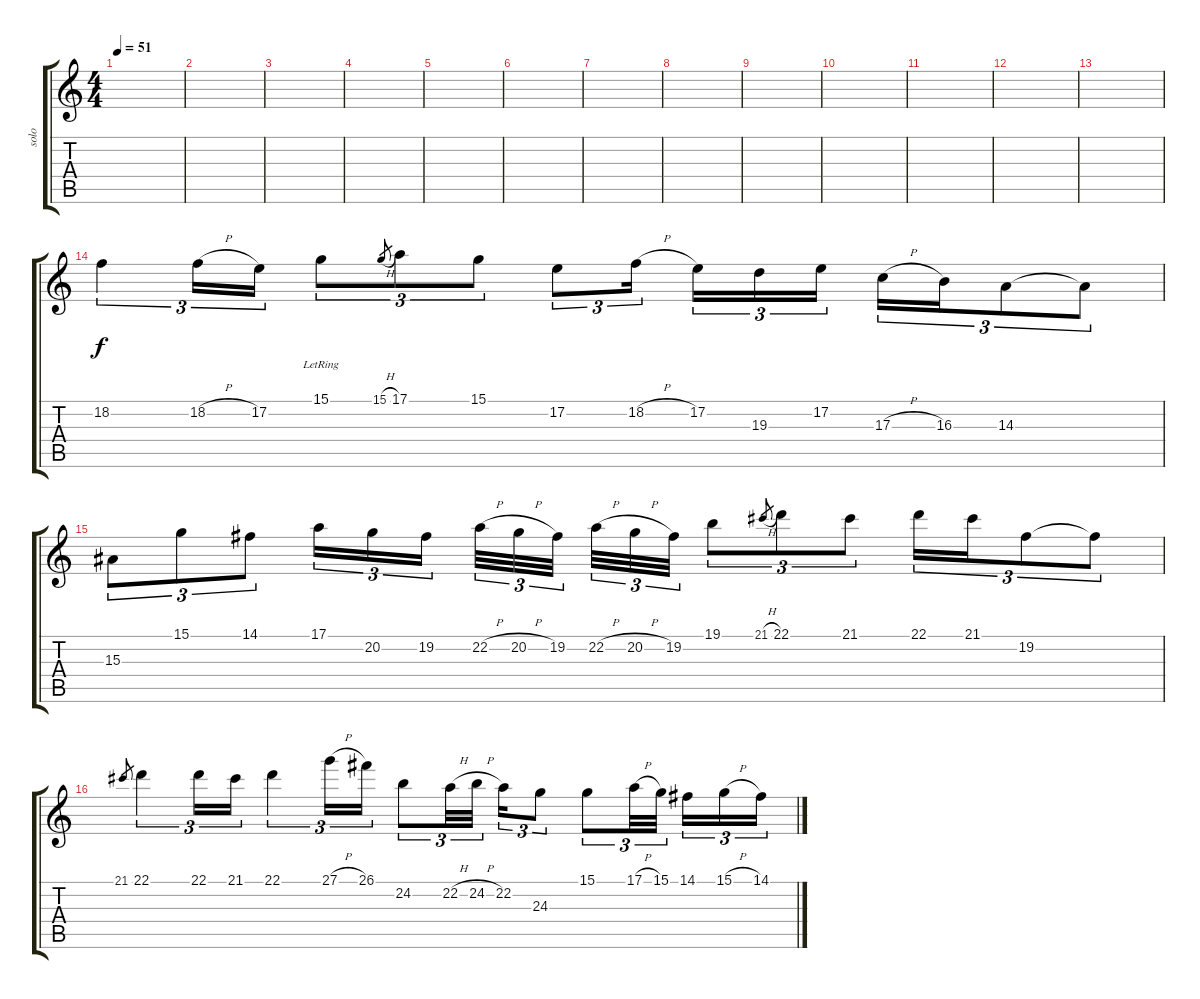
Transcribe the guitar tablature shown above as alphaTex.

\track ("solo" "solo") {instrument acousticgrandpiano}
\staff {score tabs}
\tuning (E4 B3 G3 D3 A2 D2) {hide}
\ts (4 4)
\tempo 51
\clef g2
\ks c
|
|
|
|
|
|
|
|
|
|
|
|
|
18.2.4{tu (3 2)} 18.2{h}.16{tu (3 2)} 17.2.16{tu (3 2)} 15.1{lr}.8{tu (3 2)} 15.1{h}.8{gr} 17.1.8{tu (3 2)} 15.1.8{tu (3 2)} 17.2.8{tu (3 2)} 18.2{h}.16{tu (3 2)} 17.2.16{tu (3 2)} 19.3.16{tu (3 2)} 17.2.16{tu (3 2)} 17.3{h}.16{tu (3 2)} 16.3.16{tu (3 2)} 14.3.8{tu (3 2)} 14.3{t}.8{tu (3 2)} |
15.3.8{tu (3 2)} 15.1.8{tu (3 2)} 14.1.8{tu (3 2)} 17.1.16{tu (3 2)} 20.2.16{tu (3 2)} 19.2.16{tu (3 2)} 22.2{h}.32{tu (3 2)} 20.2{h}.32{tu (3 2)} 19.2.32{tu (3 2)} 22.2{h}.32{tu (3 2)} 20.2{h}.32{tu (3 2)} 19.2.32{tu (3 2)} 19.1.8{tu (3 2)} 21.1{h}.8{gr} 22.1.8{tu (3 2)} 21.1.8{tu (3 2)} 22.1.16{tu (3 2)} 21.1.16{tu (3 2)} 19.2.8{tu (3 2)} 19.2{t}.8{tu (3 2)} |
21.1.8{gr} 22.1.4{tu (3 2)} 22.1.16{tu (3 2)} 21.1.16{tu (3 2)} 22.1.4{tu (3 2)} 27.1{h}.16{tu (3 2)} 26.1.16{tu (3 2)} 24.2.8{tu (3 2)} 22.2{h}.32{tu (3 2)} 24.2{h}.32{tu (3 2)} 22.2.16{tu (3 2)} 24.3.8{tu (3 2)} 15.1.8{tu (3 2)} 17.1{h}.32{tu (3 2)} 15.1.32{tu (3 2)} 14.1.16{tu (3 2)} 15.1{h}.16{tu (3 2)} 14.1.16{tu (3 2)}
